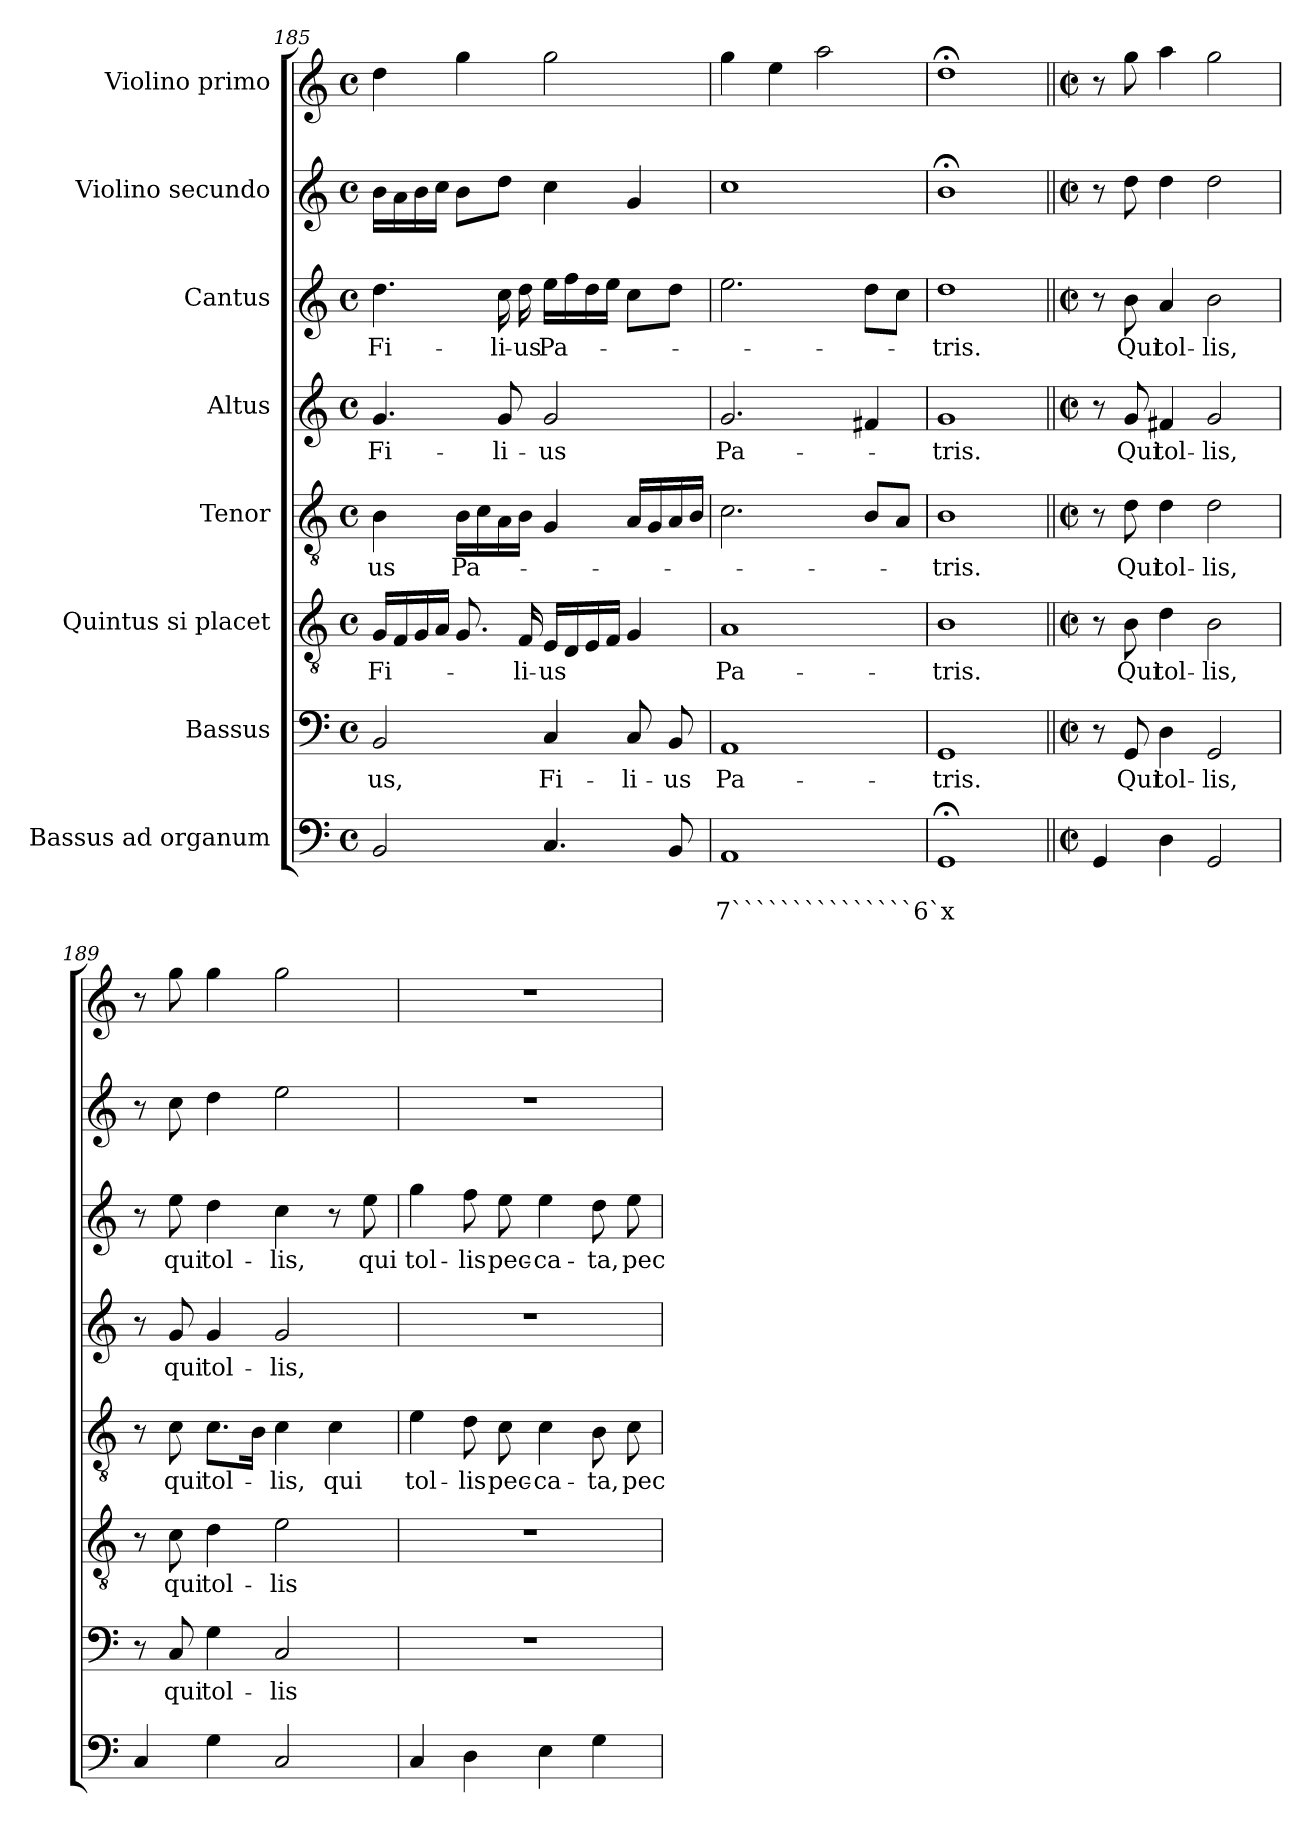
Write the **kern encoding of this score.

**kern	**text	**text	**kern	**text	**kern	**text	**kern	**text	**kern	**text	**kern	**text	**kern	**kern
*part8	*part8	*part8	*part7	*part7	*part6	*part6	*part5	*part5	*part4	*part4	*part3	*part3	*part2	*part1
*staff8	*staff8	*staff8	*staff7	*staff7	*staff6	*staff6	*staff5	*staff5	*staff4	*staff4	*staff3	*staff3	*staff2	*staff1
*I"Bassus ad organum	*	*	*I"Bassus	*	*I"Quintus si placet	*	*I"Tenor	*	*I"Altus	*	*I"Cantus	*	*I"Violino secundo	*I"Violino primo
*clefF4	*	*	*clefF4	*	*clefGv2	*	*clefGv2	*	*clefG2	*	*clefG2	*	*clefG2	*clefG2
*k[]	*	*	*k[]	*	*k[]	*	*k[]	*	*k[]	*	*k[]	*	*k[]	*k[]
*C:	*	*	*C:	*	*C:	*	*C:	*	*C:	*	*C:	*	*C:	*C:
*M4/4	*	*	*M4/4	*	*M4/4	*	*M4/4	*	*M4/4	*	*M4/4	*	*M4/4	*M4/4
*met(c)	*	*	*met(c)	*	*met(c)	*	*met(c)	*	*met(c)	*	*met(c)	*	*met(c)	*met(c)
=185	=185	=185	=185	=185	=185	=185	=185	=185	=185	=185	=185	=185	=185	=185
!	!	!	!	!LO:LY:b	!	!LO:LY:b	!	!LO:LY:b	!	!LO:LY:b	!	!LO:LY:b	!	!
2BB/	.	.	2BB/	-us,	16G/LL	Fi-	4B\	-us	4.g/	Fi-	4.dd\	Fi-	16b\LL	4dd\
.	.	.	.	.	16F/	.	.	.	.	.	.	.	16a\	.
.	.	.	.	.	16G/	.	.	.	.	.	.	.	16b\	.
.	.	.	.	.	16A/JJ	.	.	.	.	.	.	.	16cc\JJ	.
!	!	!	!	!	!	!	!	!LO:LY:b	!	!	!	!	!	!
.	.	.	.	.	8.G/	.	16B\LL	Pa-	.	.	.	.	8b\L	4gg\
.	.	.	.	.	.	.	16c\	.	.	.	.	.	.	.
!	!	!	!	!	!	!	!	!	!	!LO:LY:b	!	!LO:LY:b	!	!
.	.	.	.	.	.	.	16A\	.	8g/	-li-	16cc\	-li-	8dd\J	.
!	!	!	!	!	!	!LO:LY:b	!	!	!	!	!	!LO:LY:b	!	!
.	.	.	.	.	16F/	-li-	16B\JJ	.	.	.	16dd\	-us	.	.
!	!	!	!	!LO:LY:b	!	!LO:LY:b	!	!	!	!LO:LY:b	!	!LO:LY:b	!	!
4.C/	.	.	4C/	Fi-	16E/LL	-us	4G/	.	2g/	-us	16ee\LL	Pa-	4cc\	2gg\
.	.	.	.	.	16D/	.	.	.	.	.	16ff\	.	.	.
.	.	.	.	.	16E/	.	.	.	.	.	16dd\	.	.	.
.	.	.	.	.	16F/JJ	.	.	.	.	.	16ee\JJ	.	.	.
!	!	!	!	!LO:LY:b	!	!	!	!	!	!	!	!	!	!
.	.	.	8C/	-li-	4G/	.	16A/LL	.	.	.	8cc\L	.	4g/	.
.	.	.	.	.	.	.	16G/	.	.	.	.	.	.	.
!	!	!	!	!LO:LY:b	!	!	!	!	!	!	!	!	!	!
8BB/	.	.	8BB/	-us	.	.	16A/	.	.	.	8dd\J	.	.	.
.	.	.	.	.	.	.	16B/JJ	.	.	.	.	.	.	.
=186	=186	=186	=186	=186	=186	=186	=186	=186	=186	=186	=186	=186	=186	=186
!	!	!LO:LY:b	!	!LO:LY:b	!	!LO:LY:b	!	!	!	!LO:LY:b	!	!	!	!
1AA	.	7```````````````6`x	1AA	Pa-	1A	Pa-	2.c\	.	2.g/	Pa-	2.ee\	.	1cc	4gg\
.	.	.	.	.	.	.	.	.	.	.	.	.	.	4ee\
.	.	.	.	.	.	.	.	.	.	.	.	.	.	2aa\
.	.	.	.	.	.	.	8B/L	.	4f#X/	.	8dd\L	.	.	.
.	.	.	.	.	.	.	8A/J	.	.	.	8cc\J	.	.	.
=187	=187	=187	=187	=187	=187	=187	=187	=187	=187	=187	=187	=187	=187	=187
!	!	!	!	!LO:LY:b	!	!LO:LY:b	!	!LO:LY:b	!	!LO:LY:b	!	!LO:LY:b	!	!
1GG;<	.	.	1GG	-tris.	1B	-tris.	1B	-tris.	1g	-tris.	1dd	-tris.	1b;<	1dd;<
!!LO:LB:g=z
=188||	=188||	=188||	=188||	=188||	=188||	=188||	=188||	=188||	=188||	=188||	=188||	=188||	=188||	=188||
*M2/2	*	*	*M2/2	*	*M2/2	*	*M2/2	*	*M2/2	*	*M2/2	*	*M2/2	*M2/2
*met(c|)	*	*	*met(c|)	*	*met(c|)	*	*met(c|)	*	*met(c|)	*	*met(c|)	*	*met(c|)	*met(c|)
4GG/	.	.	8r	.	8r	.	8r	.	8r	.	8r	.	8r	8r
!	!	!	!	!LO:LY:b	!	!LO:LY:b	!	!LO:LY:b	!	!LO:LY:b	!	!LO:LY:b	!	!
.	.	.	8GG/	Qui	8B\	Qui	8d\	Qui	8g/	Qui	8b\	Qui	8dd\	8gg\
!	!	!	!	!LO:LY:b	!	!LO:LY:b	!	!LO:LY:b	!	!LO:LY:b	!	!LO:LY:b	!	!
4D\	.	.	4D\	tol-	4d\	tol-	4d\	tol-	4f#X/	tol-	4a/	tol-	4dd\	4aa\
!	!	!	!	!LO:LY:b	!	!LO:LY:b	!	!LO:LY:b	!	!LO:LY:b	!	!LO:LY:b	!	!
2GG/	.	.	2GG/	-lis,	2B\	-lis,	2d\	-lis,	2g/	-lis,	2b\	-lis,	2dd\	2gg\
=189	=189	=189	=189	=189	=189	=189	=189	=189	=189	=189	=189	=189	=189	=189
4C/	.	.	8r	.	8r	.	8r	.	8r	.	8r	.	8r	8r
!	!	!	!	!LO:LY:b	!	!LO:LY:b	!	!LO:LY:b	!	!LO:LY:b	!	!LO:LY:b	!	!
.	.	.	8C/	qui	8c\	qui	8c\	qui	8g/	qui	8ee\	qui	8cc\	8gg\
!	!	!	!	!LO:LY:b	!	!LO:LY:b	!	!LO:LY:b	!	!LO:LY:b	!	!LO:LY:b	!	!
4G\	.	.	4G\	tol-	4d\	tol-	8.c\L	tol-	4g/	tol-	4dd\	tol-	4dd\	4gg\
.	.	.	.	.	.	.	16B\Jk	.	.	.	.	.	.	.
!	!	!	!	!LO:LY:b	!	!LO:LY:b	!	!LO:LY:b	!	!LO:LY:b	!	!LO:LY:b	!	!
2C/	.	.	2C/	-lis	2e\	-lis	4c\	-lis,	2g/	-lis,	4cc\	-lis,	2ee\	2gg\
!	!	!	!	!	!	!	!	!LO:LY:b	!	!	!	!	!	!
.	.	.	.	.	.	.	4c\	qui	.	.	8r	.	.	.
!	!	!	!	!	!	!	!	!	!	!	!	!LO:LY:b	!	!
.	.	.	.	.	.	.	.	.	.	.	8ee\	qui	.	.
=190	=190	=190	=190	=190	=190	=190	=190	=190	=190	=190	=190	=190	=190	=190
!	!	!	!	!	!	!	!	!LO:LY:b	!	!	!	!LO:LY:b	!	!
4C/	.	.	1r	.	1r	.	4e\	tol-	1r	.	4gg\	tol-	1r	1r
!	!	!	!	!	!	!	!	!LO:LY:b	!	!	!	!LO:LY:b	!	!
4D\	.	.	.	.	.	.	8d\	-lis	.	.	8ff\	-lis	.	.
!	!	!	!	!	!	!	!	!LO:LY:b	!	!	!	!LO:LY:b	!	!
.	.	.	.	.	.	.	8c\	pec-	.	.	8ee\	pec-	.	.
!	!	!	!	!	!	!	!	!LO:LY:b	!	!	!	!LO:LY:b	!	!
4E\	.	.	.	.	.	.	4c\	-ca-	.	.	4ee\	-ca-	.	.
!	!	!	!	!	!	!	!	!LO:LY:b	!	!	!	!LO:LY:b	!	!
4G\	.	.	.	.	.	.	8B\	-ta,	.	.	8dd\	-ta,	.	.
!	!	!	!	!	!	!	!	!LO:LY:b	!	!	!	!LO:LY:b	!	!
.	.	.	.	.	.	.	8c\	pec-	.	.	8ee\	pec-	.	.
=	=	=	=	=	=	=	=	=	=	=	=	=	=	=
*-	*-	*-	*-	*-	*-	*-	*-	*-	*-	*-	*-	*-	*-	*-
